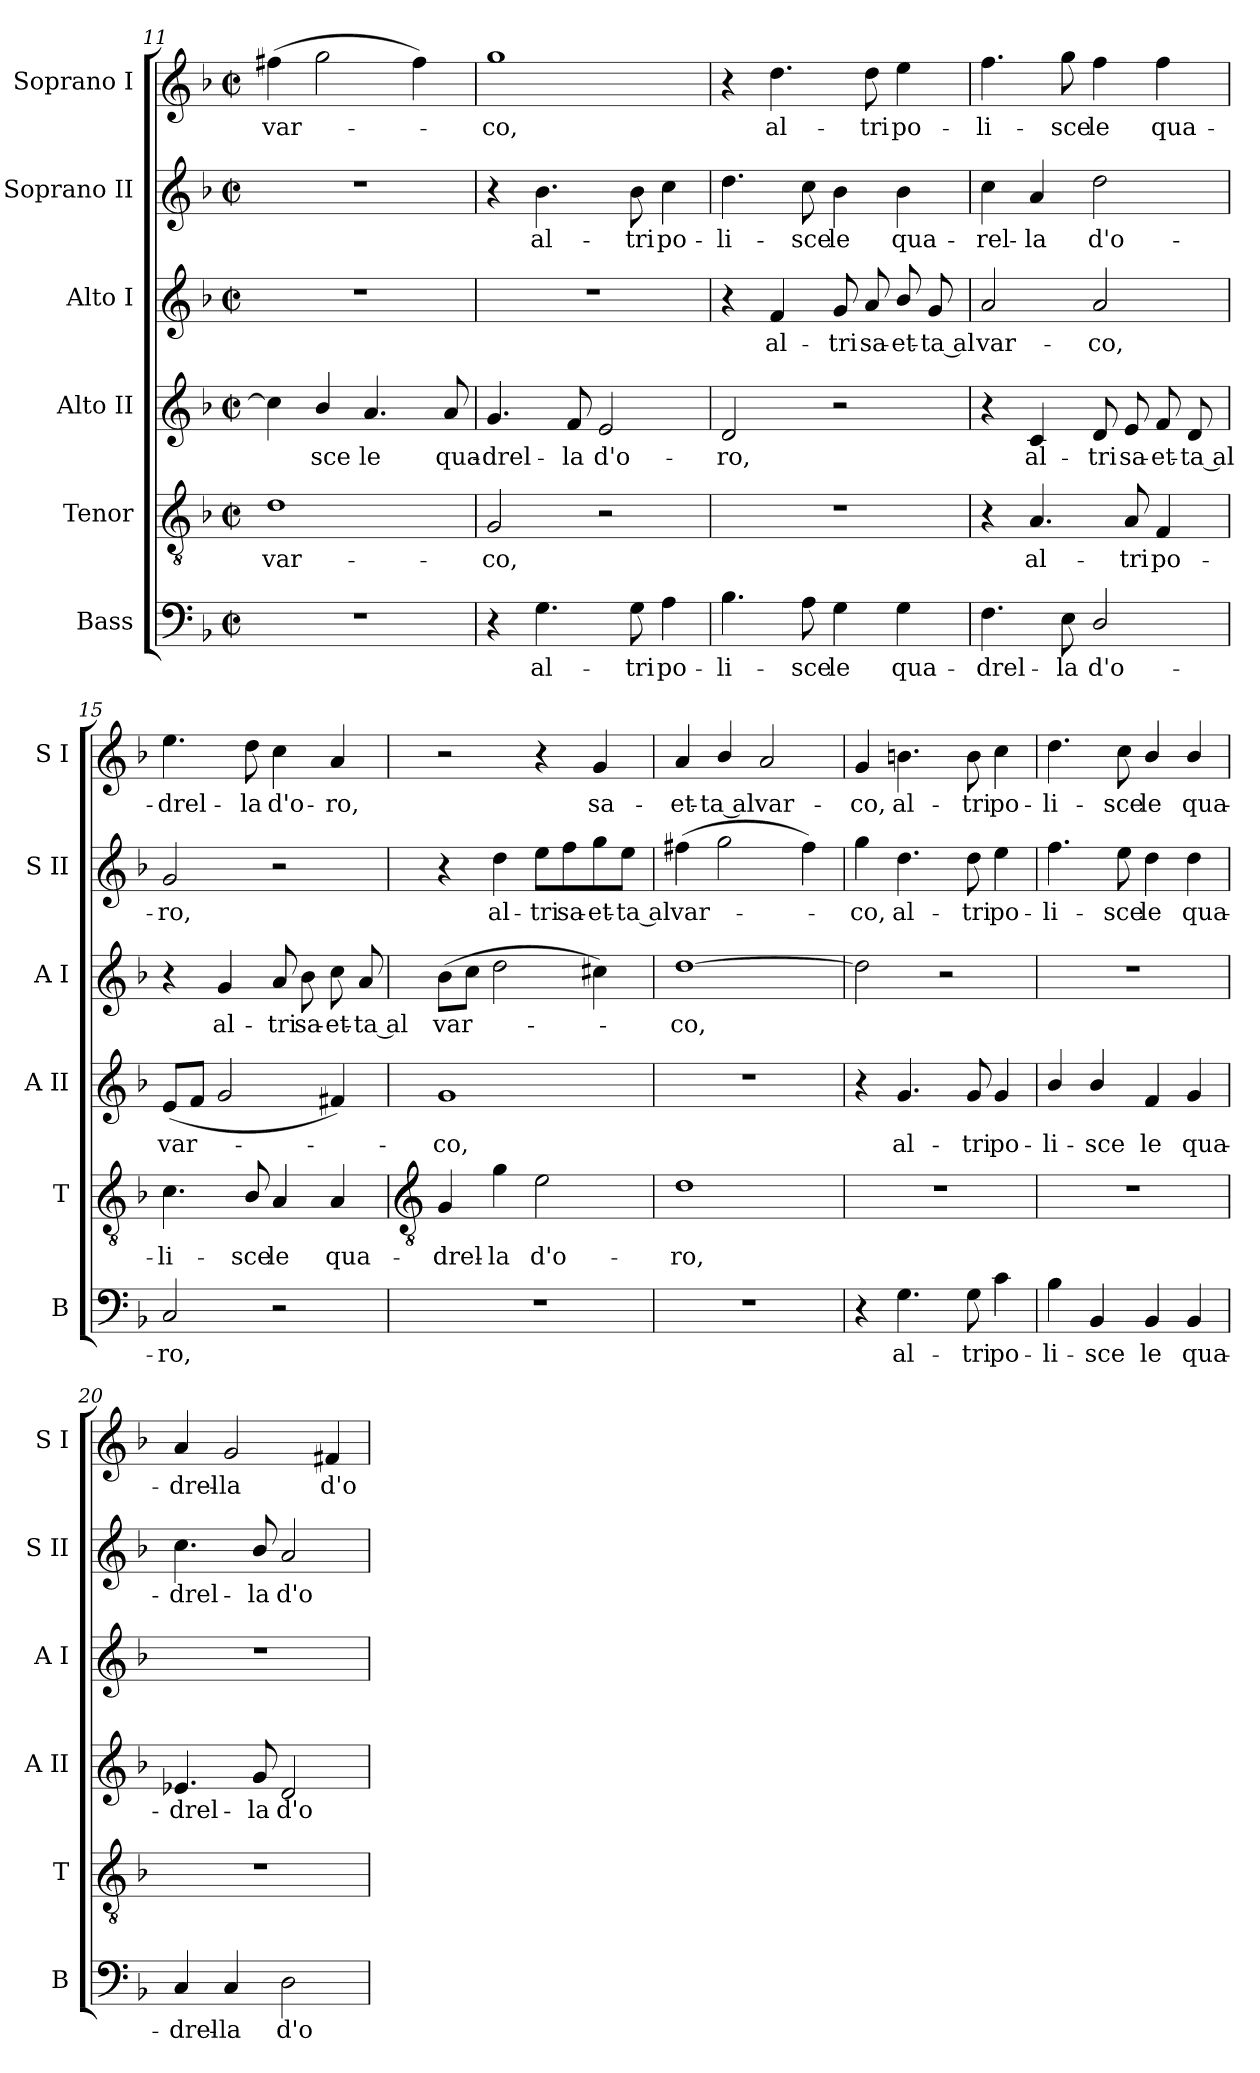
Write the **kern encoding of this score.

**kern	**text	**kern	**text	**kern	**text	**kern	**text	**kern	**text	**kern	**text
*part6	*part6	*part5	*part5	*part4	*part4	*part3	*part3	*part2	*part2	*part1	*part1
*staff6	*staff6	*staff5	*staff5	*staff4	*staff4	*staff3	*staff3	*staff2	*staff2	*staff1	*staff1
*I"Bass	*	*I"Tenor	*	*I"Alto II	*	*I"Alto I	*	*I"Soprano II	*	*I"Soprano I	*
*I'B	*	*I'T	*	*I'A II	*	*I'A I	*	*I'S II	*	*I'S I	*
!!LO:LB:g=z
*clefF4	*	*clefGv2	*	*clefG2	*	*clefG2	*	*clefG2	*	*clefG2	*
*k[b-]	*	*k[b-]	*	*k[b-]	*	*k[b-]	*	*k[b-]	*	*k[b-]	*
*F:	*	*F:	*	*F:	*	*F:	*	*F:	*	*F:	*
*M2/2	*	*M2/2	*	*M2/2	*	*M2/2	*	*M2/2	*	*M2/2	*
*met(c|)	*	*met(c|)	*	*met(c|)	*	*met(c|)	*	*met(c|)	*	*met(c|)	*
=11	=11	=11	=11	=11	=11	=11	=11	=11	=11	=11	=11
!	!	!	!LO:LY:b	!	!	!	!	!	!	!	!LO:LY:b
1r	.	1d	var-	4cc]	.	1r	.	1r	.	(>4ff#X	var-
!	!	!	!	!	!LO:LY:b	!	!	!	!	!	!
.	.	.	.	4b-/	sce	.	.	.	.	2gg	.
!	!	!	!	!	!LO:LY:b	!	!	!	!	!	!
.	.	.	.	4.a	le	.	.	.	.	.	.
.	.	.	.	.	.	.	.	.	.	4ff#)	.
!	!	!	!	!	!LO:LY:b	!	!	!	!	!	!
.	.	.	.	8a	qua-	.	.	.	.	.	.
=12	=12	=12	=12	=12	=12	=12	=12	=12	=12	=12	=12
!	!	!	!LO:LY:b	!	!LO:LY:b	!	!	!	!	!	!LO:LY:b
4r	.	2G	-co,	4.g	-drel-	1r	.	4r	.	1gg	co,
!	!LO:LY:b	!	!	!	!	!	!	!	!LO:LY:b	!	!
4.G	al-	.	.	.	.	.	.	4.b-	al-	.	.
!	!	!	!	!	!LO:LY:b	!	!	!	!	!	!
.	.	.	.	8f	-la	.	.	.	.	.	.
!	!	!	!	!	!LO:LY:b	!	!	!	!	!	!
.	.	2r	.	2e	d'o-	.	.	.	.	.	.
!	!LO:LY:b	!	!	!	!	!	!	!	!LO:LY:b	!	!
8G	-tri	.	.	.	.	.	.	8b-	-tri	.	.
!	!LO:LY:b	!	!	!	!	!	!	!	!LO:LY:b	!	!
4A	po-	.	.	.	.	.	.	4cc	po-	.	.
=13	=13	=13	=13	=13	=13	=13	=13	=13	=13	=13	=13
!	!LO:LY:b	!	!	!	!LO:LY:b	!	!	!	!LO:LY:b	!	!
4.B-	-li-	1r	.	2d	-ro,	4r	.	4.dd	-li-	4r	.
!	!	!	!	!	!	!	!LO:LY:b	!	!	!	!LO:LY:b
.	.	.	.	.	.	4f	al-	.	.	4.dd	al-
!	!LO:LY:b	!	!	!	!	!	!	!	!LO:LY:b	!	!
8A	-sce	.	.	.	.	.	.	8cc	-sce	.	.
!	!LO:LY:b	!	!	!	!	!	!LO:LY:b	!	!LO:LY:b	!	!
4G	le	.	.	2r	.	8g	-tri	4b-	le	.	.
!	!	!	!	!	!	!	!LO:LY:b	!	!	!	!LO:LY:b
.	.	.	.	.	.	8a	sa-	.	.	8dd	-tri
!	!LO:LY:b	!	!	!	!	!	!LO:LY:b	!	!LO:LY:b	!	!LO:LY:b
4G	qua-	.	.	.	.	8b-/	-et-	4b-	qua-	4ee	po-
!	!	!	!	!	!	!	!LO:LY:b	!	!	!	!
.	.	.	.	.	.	8g	-ta al	.	.	.	.
=14	=14	=14	=14	=14	=14	=14	=14	=14	=14	=14	=14
!	!LO:LY:b	!	!	!	!	!	!LO:LY:b	!	!LO:LY:b	!	!LO:LY:b
4.F	-drel-	4r	.	4r	.	2a	var-	4cc	-rel-	4.ff	-li-
!	!	!	!LO:LY:b	!	!LO:LY:b	!	!	!	!LO:LY:b	!	!
.	.	4.A	al-	4c	al-	.	.	4a	-la	.	.
!	!LO:LY:b	!	!	!	!	!	!	!	!	!	!LO:LY:b
8E	-la	.	.	.	.	.	.	.	.	8gg	-sce
!	!LO:LY:b	!	!	!	!LO:LY:b	!	!LO:LY:b	!	!LO:LY:b	!	!LO:LY:b
2D/	d'o-	.	.	8d	-tri	2a	-co,	2dd	d'o-	4ff	le
!	!	!	!LO:LY:b	!	!LO:LY:b	!	!	!	!	!	!
.	.	8A	-tri	8e	sa-	.	.	.	.	.	.
!	!	!	!LO:LY:b	!	!LO:LY:b	!	!	!	!	!	!LO:LY:b
.	.	4F	po-	8f	-et-	.	.	.	.	4ff	qua-
!	!	!	!	!	!LO:LY:b	!	!	!	!	!	!
.	.	.	.	8d	-ta al	.	.	.	.	.	.
=15	=15	=15	=15	=15	=15	=15	=15	=15	=15	=15	=15
!	!LO:LY:b	!	!LO:LY:b	!	!LO:LY:b	!	!	!	!LO:LY:b	!	!LO:LY:b
2C	-ro,	4.c	-li-	(<8eL	var-	4r	.	2g	-ro,	4.ee	-drel-
.	.	.	.	8fJ	.	.	.	.	.	.	.
!	!	!	!	!	!	!	!LO:LY:b	!	!	!	!
.	.	.	.	2g	.	4g	al-	.	.	.	.
!	!	!	!LO:LY:b	!	!	!	!	!	!	!	!LO:LY:b
.	.	8B-/	-sce	.	.	.	.	.	.	8dd	-la
!	!	!	!LO:LY:b	!	!	!	!LO:LY:b	!	!	!	!LO:LY:b
2r	.	4A	le	.	.	8a	-tri	2r	.	4cc	d'o-
!	!	!	!	!	!	!	!LO:LY:b	!	!	!	!
.	.	.	.	.	.	8b-	sa-	.	.	.	.
!	!	!	!LO:LY:b	!	!	!	!LO:LY:b	!	!	!	!LO:LY:b
.	.	4A	qua-	4f#X)	.	8cc	-et-	.	.	4a	-ro,
!	!	!	!	!	!	!	!LO:LY:b	!	!	!	!
.	.	.	.	.	.	8a	-ta al	.	.	.	.
!!LO:LB:g=z
=16	=16	=16	=16	=16	=16	=16	=16	=16	=16	=16	=16
*	*	*clefGv2	*	*	*	*	*	*	*	*	*
!	!	!	!LO:LY:b	!	!LO:LY:b	!	!LO:LY:b	!	!	!	!
1r	.	4G	-drel-	1g	co,	(>8b-L	var-	4r	.	2r	.
.	.	.	.	.	.	8ccJ	.	.	.	.	.
!	!	!	!LO:LY:b	!	!	!	!	!	!LO:LY:b	!	!
.	.	4g	-la	.	.	2dd	.	4dd	al-	.	.
!	!	!	!LO:LY:b	!	!	!	!	!	!LO:LY:b	!	!
.	.	2e	d'o-	.	.	.	.	8ee\L	-tri	4r	.
!	!	!	!	!	!	!	!	!	!LO:LY:b	!	!
.	.	.	.	.	.	.	.	8ff\	sa-	.	.
!	!	!	!	!	!	!	!	!	!LO:LY:b	!	!LO:LY:b
.	.	.	.	.	.	4cc#X)	.	8gg\	-et-	4g	sa-
!	!	!	!	!	!	!	!	!	!LO:LY:b	!	!
.	.	.	.	.	.	.	.	8ee\J	-ta al	.	.
=17	=17	=17	=17	=17	=17	=17	=17	=17	=17	=17	=17
!	!	!	!LO:LY:b	!	!	!	!LO:LY:b	!	!LO:LY:b	!	!LO:LY:b
1r	.	1d	-ro,	1r	.	[1dd	co,	(>4ff#X	var-	4a	-et-
!	!	!	!	!	!	!	!	!	!	!	!LO:LY:b
.	.	.	.	.	.	.	.	2gg	.	4b-/	-ta al
!	!	!	!	!	!	!	!	!	!	!	!LO:LY:b
.	.	.	.	.	.	.	.	.	.	2a	var-
.	.	.	.	.	.	.	.	4ff#)	.	.	.
=18	=18	=18	=18	=18	=18	=18	=18	=18	=18	=18	=18
!	!	!	!	!	!	!	!	!	!LO:LY:b	!	!LO:LY:b
4r	.	1r	.	4r	.	2dd]	.	4gg	co,	4g	-co,
!	!LO:LY:b	!	!	!	!LO:LY:b	!	!	!	!LO:LY:b	!	!LO:LY:b
4.G	al-	.	.	4.g	al-	.	.	4.dd	al-	4.bn	al-
.	.	.	.	.	.	2r	.	.	.	.	.
!	!LO:LY:b	!	!	!	!LO:LY:b	!	!	!	!LO:LY:b	!	!LO:LY:b
8G	-tri	.	.	8g	-tri	.	.	8dd	-tri	8b	-tri
!	!LO:LY:b	!	!	!	!LO:LY:b	!	!	!	!LO:LY:b	!	!LO:LY:b
4c	po-	.	.	4g	po-	.	.	4ee	po-	4cc	po-
=19	=19	=19	=19	=19	=19	=19	=19	=19	=19	=19	=19
!	!LO:LY:b	!	!	!	!LO:LY:b	!	!	!	!LO:LY:b	!	!LO:LY:b
4B-	-li-	1r	.	4b-/	-li-	1r	.	4.ff	-li-	4.dd	-li-
!	!LO:LY:b	!	!	!	!LO:LY:b	!	!	!	!	!	!
4BB-	-sce	.	.	4b-/	-sce	.	.	.	.	.	.
!	!	!	!	!	!	!	!	!	!LO:LY:b	!	!LO:LY:b
.	.	.	.	.	.	.	.	8ee	-sce	8cc	-sce
!	!LO:LY:b	!	!	!	!LO:LY:b	!	!	!	!LO:LY:b	!	!LO:LY:b
4BB-	le	.	.	4f	le	.	.	4dd	le	4b-/	le
!	!LO:LY:b	!	!	!	!LO:LY:b	!	!	!	!LO:LY:b	!	!LO:LY:b
4BB-	qua-	.	.	4g	qua-	.	.	4dd	qua-	4b-/	qua-
=20	=20	=20	=20	=20	=20	=20	=20	=20	=20	=20	=20
!	!LO:LY:b	!	!	!	!LO:LY:b	!	!	!	!LO:LY:b	!	!LO:LY:b
4C	-drel-	1r	.	4.e-X	-drel-	1r	.	4.cc	-drel-	4a	-drel-
!	!LO:LY:b	!	!	!	!	!	!	!	!	!	!LO:LY:b
4C	-la	.	.	.	.	.	.	.	.	2g	-la
!	!	!	!	!	!LO:LY:b	!	!	!	!LO:LY:b	!	!
.	.	.	.	8g	-la	.	.	8b-/	-la	.	.
!	!LO:LY:b	!	!	!	!LO:LY:b	!	!	!	!LO:LY:b	!	!
2D	d'o-	.	.	2d	d'o-	.	.	2a	d'o-	.	.
!	!	!	!	!	!	!	!	!	!	!	!LO:LY:b
.	.	.	.	.	.	.	.	.	.	4f#X	d'o-
=	=	=	=	=	=	=	=	=	=	=	=
*-	*-	*-	*-	*-	*-	*-	*-	*-	*-	*-	*-
